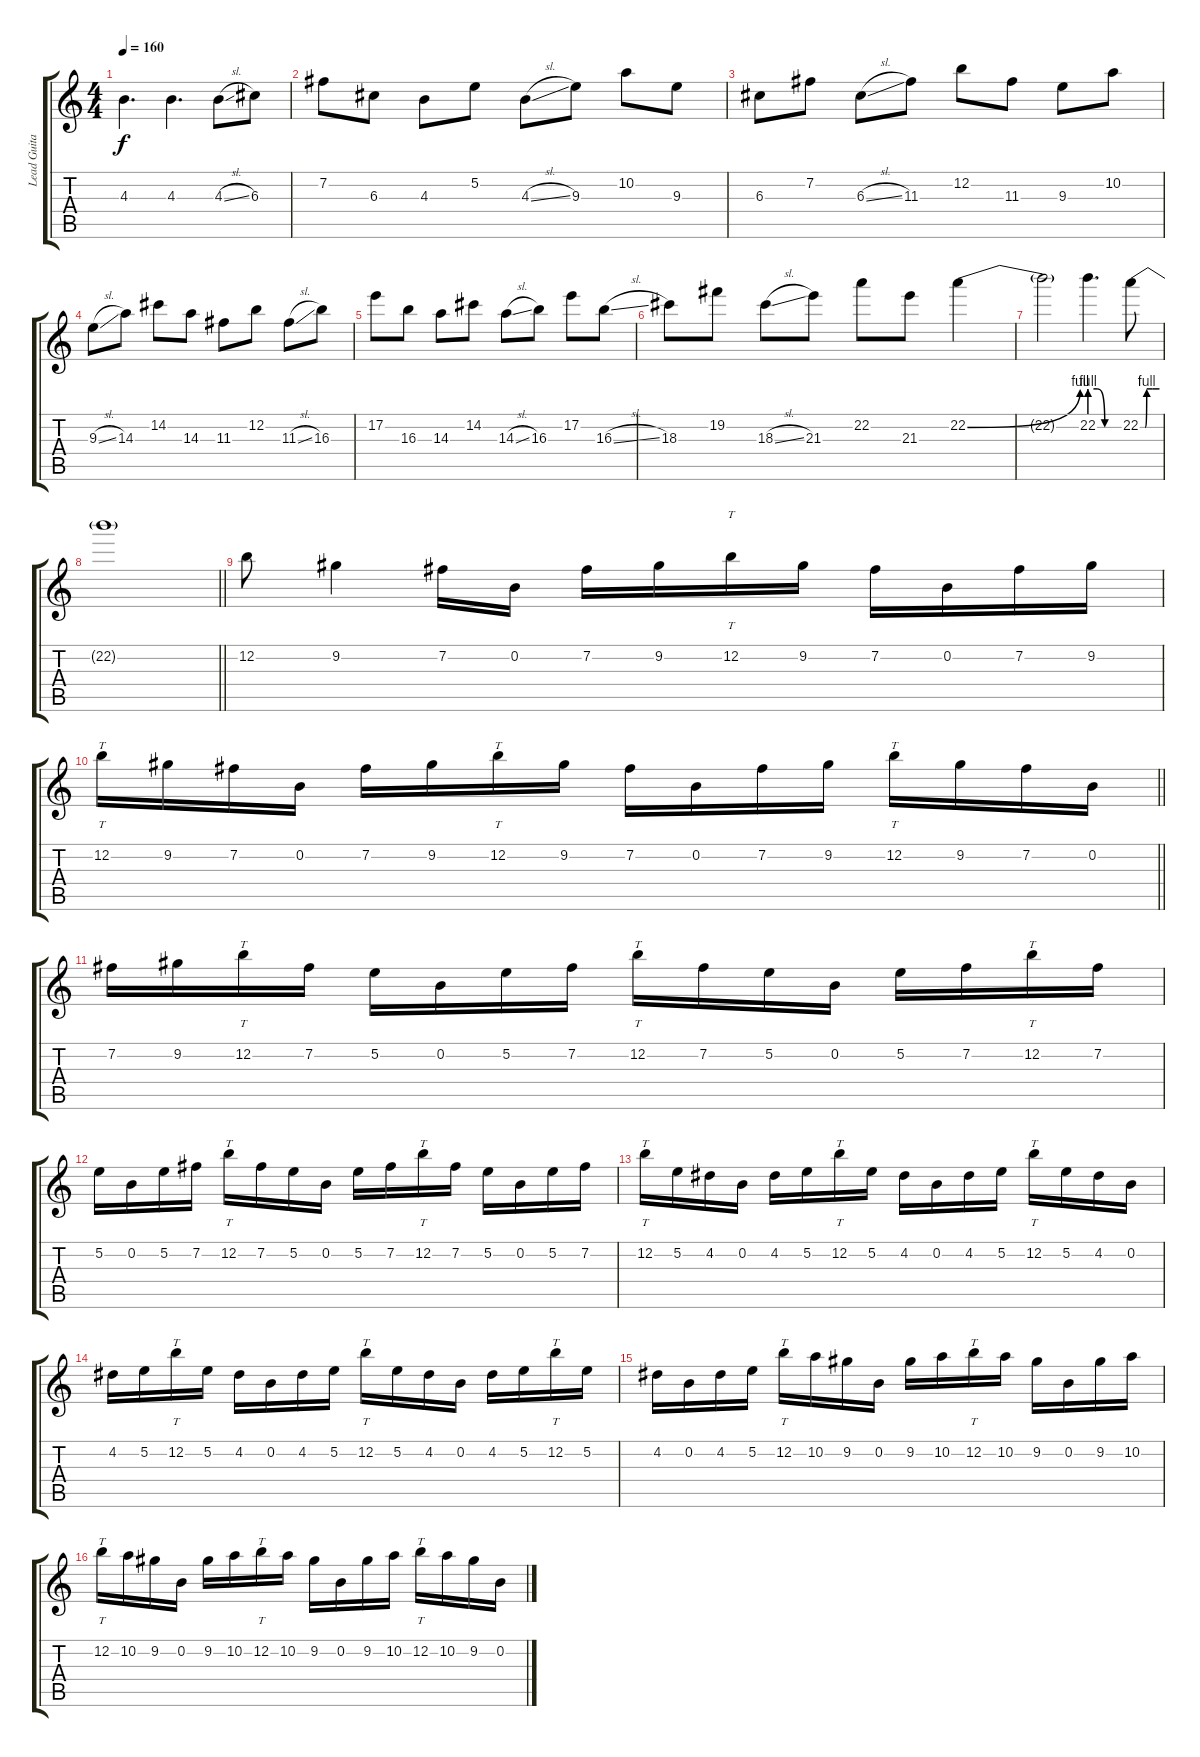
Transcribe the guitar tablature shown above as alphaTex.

\track ("Lead Guitar" "Lead Guita") {instrument distortionguitar}
\staff {score tabs}
\tuning (E4 B3 G3 D3 A2 E2) {hide}
\ts (4 4)
\tempo 160
\clef g2
\ks c
4.3.4{d dy f} 4.3.4{d} 4.3{sl}.8 6.3.8 |
7.2.8 6.3.8 4.3.8 5.2.8 4.3{sl}.8 9.3.8 10.2.8 9.3.8 |
6.3.8 7.2.8 6.3{sl}.8 11.3.8 12.2.8 11.3.8 9.3.8 10.2.8 |
9.3{sl}.8 14.3.8 14.2.8 14.3.8 11.3.8 12.2.8 11.3{sl}.8 16.3.8 |
17.2.8 16.3.8 14.3.8 14.2.8 14.3{sl}.8 16.3.8 17.2.8 16.3{sl}.8 |
18.3.8 19.2.8 18.3{sl}.8 21.3.8 22.2.8 21.3.8 22.2{be (bend 0 0 60 4)}.4 |
22.2{t}.2 22.2{be (custom 0 4 15 4 31 0 60 0)}.4{d} 22.2{be (custom 0 0 15 0 20 4 38 4 60 4)}.8 |
\barLineRight lightlight
22.2{t}.1 |
12.2.8 9.2.4 7.2.16 0.2.16 7.2.16 9.2.16 12.2.16{tt} 9.2.16 7.2.16 0.2.16 7.2.16 9.2.16 |
\barLineRight lightlight
12.2.16{tt} 9.2.16 7.2.16 0.2.16 7.2.16 9.2.16 12.2.16{tt} 9.2.16 7.2.16 0.2.16 7.2.16 9.2.16 12.2.16{tt} 9.2.16 7.2.16 0.2.16 |
7.2.16 9.2.16 12.2.16{tt} 7.2.16 5.2.16 0.2.16 5.2.16 7.2.16 12.2.16{tt} 7.2.16 5.2.16 0.2.16 5.2.16 7.2.16 12.2.16{tt} 7.2.16 |
5.2.16 0.2.16 5.2.16 7.2.16 12.2.16{tt} 7.2.16 5.2.16 0.2.16 5.2.16 7.2.16 12.2.16{tt} 7.2.16 5.2.16 0.2.16 5.2.16 7.2.16 |
12.2.16{tt} 5.2.16 4.2.16 0.2.16 4.2.16 5.2.16 12.2.16{tt} 5.2.16 4.2.16 0.2.16 4.2.16 5.2.16 12.2.16{tt} 5.2.16 4.2.16 0.2.16 |
4.2.16 5.2.16 12.2.16{tt} 5.2.16 4.2.16 0.2.16 4.2.16 5.2.16 12.2.16{tt} 5.2.16 4.2.16 0.2.16 4.2.16 5.2.16 12.2.16{tt} 5.2.16 |
4.2.16 0.2.16 4.2.16 5.2.16 12.2.16{tt} 10.2.16 9.2.16 0.2.16 9.2.16 10.2.16 12.2.16{tt} 10.2.16 9.2.16 0.2.16 9.2.16 10.2.16 |
12.2.16{tt} 10.2.16 9.2.16 0.2.16 9.2.16 10.2.16 12.2.16{tt} 10.2.16 9.2.16 0.2.16 9.2.16 10.2.16 12.2.16{tt} 10.2.16 9.2.16 0.2.16
